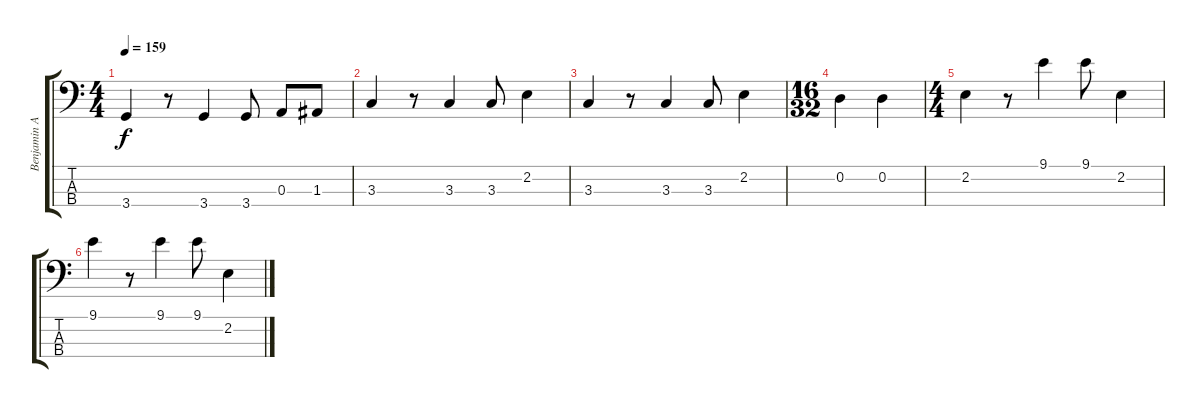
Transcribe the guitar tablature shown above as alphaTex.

\track ("Benjamin Andre (Synth Bass)" "Benjamin A") {instrument synthbass1}
\staff {score tabs}
\tuning (G2 D2 A1 E1) {hide}
\ts (4 4)
\tempo 159
\clef f4
\ks c
3.4.4{dy f} r.8 3.4.4 3.4.8 0.3.8 1.3.8 |
3.3.4 r.8 3.3.4 3.3.8 2.2.4 |
3.3.4 r.8 3.3.4 3.3.8 2.2.4 |
\ts (16 32)
0.2.4 0.2.4 |
\ts (4 4)
2.2.4 r.8 9.1.4 9.1.8 2.2.4 |
9.1.4 r.8 9.1.4 9.1.8 2.2.4
